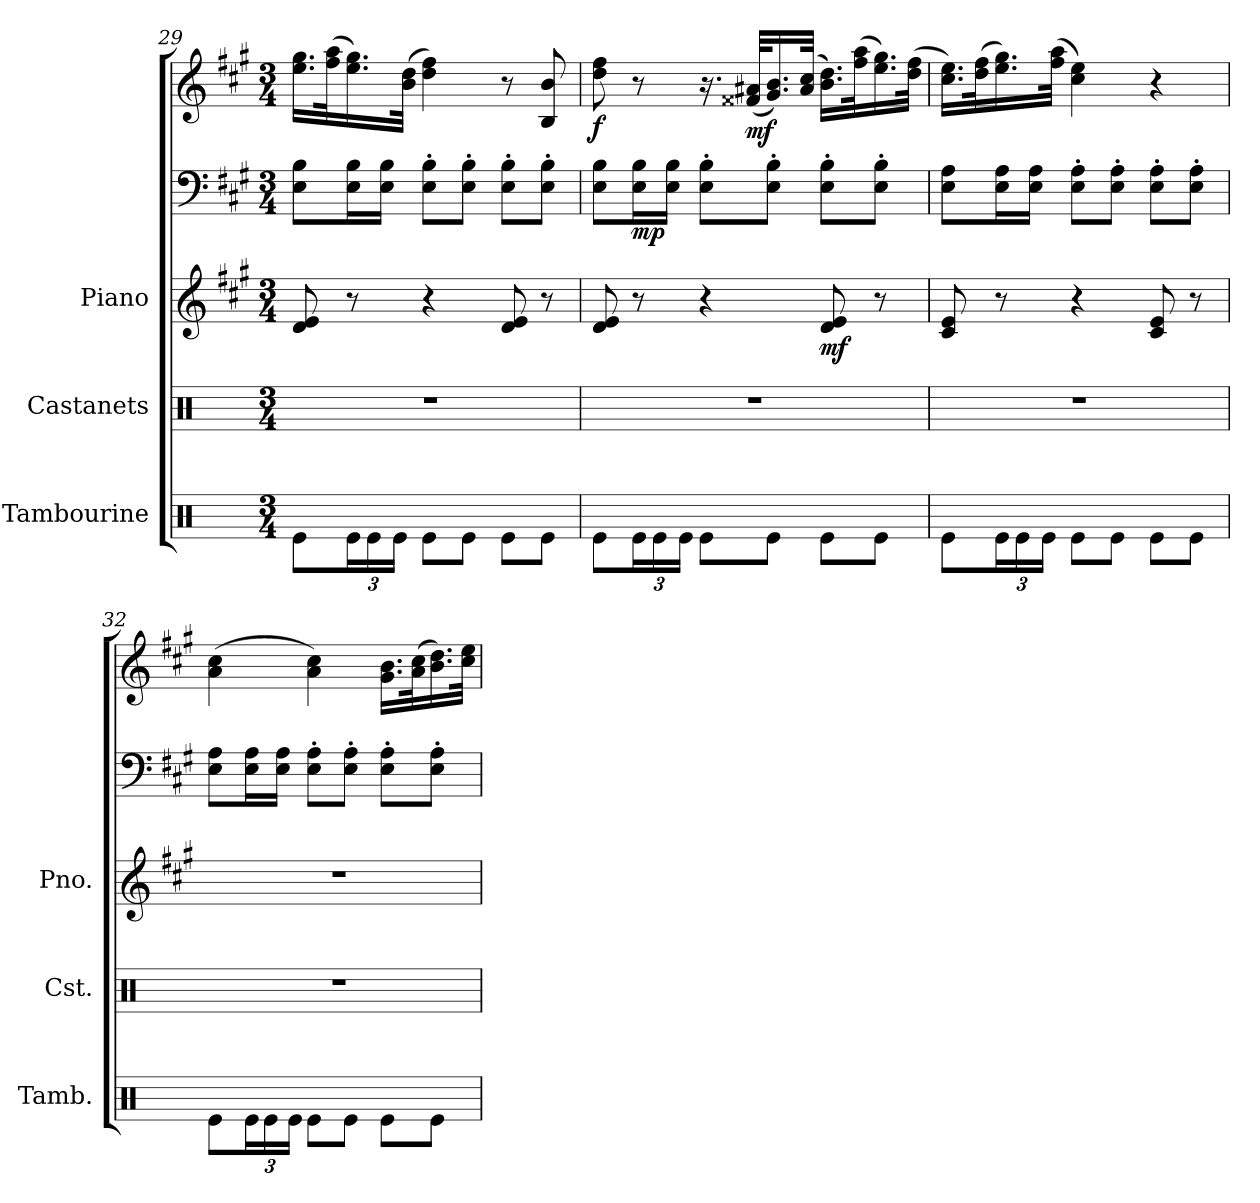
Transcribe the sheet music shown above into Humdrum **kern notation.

**kern	**kern	**kern	**kern	**kern	**dynam
*part3	*part2	*part1	*part1	*part1	*part1
*staff5	*staff4	*staff3	*staff2	*staff1	*staff1/2/3
*I"Tambourine	*I"Castanets	*I"Piano	*	*	*
*I'Tamb.	*I'Cst.	*I'Pno.	*	*	*
*clefX	*clefX	*clefG2	*clefF4	*clefG2	*
*k[]	*k[]	*k[f#c#g#]	*k[f#c#g#]	*k[f#c#g#]	*
*M3/4	*M3/4	*M3/4	*M3/4	*M3/4	*
=29	=29	=29	=29	=29	=29
8Re\L	2.r	8d/ 8e/	8E\ 8B\L	16.ee\ 16.gg#\LL	.
.	.	.	.	(>32ff#\ 32aa\K	.
*Xbrackettup	*	*	*	*	*
24Re\L	.	8r	16E\ 16B\L	16.ee\ 16.gg#\)	.
24Re\	.	.	.	.	.
.	.	.	16E\ 16B\JJ	.	.
24Re\JJ	.	.	.	.	.
.	.	.	.	(>32b\ 32dd\JJk	.
8Re\L	.	4r	8E\' 8B\'L	4dd\ 4ff#\)	.
8Re\J	.	.	8E\' 8B\'J	.	.
8Re\L	.	8d/ 8e/	8E\' 8B\'L	8r	.
8Re\J	.	8r	8E\' 8B\'J	8B/ 8b/	.
=30	=30	=30	=30	=30	=30
!	!	!	!	!	!LO:DY:b
8Re\L	2.r	8d/ 8e/	8E\ 8B\L	8dd\ 8ff#\	f
!	!	!	!	!	!LO:DY:b=2
24Re\L	.	8r	16E\ 16B\L	8r	mp
24Re\	.	.	.	.	.
.	.	.	16E\ 16B\JJ	.	.
24Re\JJ	.	.	.	.	.
8Re\L	.	4r	8E\' 8B\'L	16.r	.
!	!	!	!	!	!LO:DY:b
.	.	.	.	(<32f##X/ 32a#X/KLL	mf
8Re\J	.	.	8E\' 8B\'J	16.g#/ 16.b/)	.
.	.	.	.	(>32a#/ 32cc#/JJk	.
!	!	!	!	!	!LO:DY:b=3
8Re\L	.	8d/ 8e/	8E\' 8B\'L	16.b\ 16.dd\LL)	mf
.	.	.	.	(>32ff#\ 32aa\K	.
8Re\J	.	8r	8E\' 8B\'J	16.ee\ 16.gg#\)	.
.	.	.	.	(>32dd\ 32ff#\JJk	.
=31	=31	=31	=31	=31	=31
8Re\L	2.r	8c#/ 8e/	8E\ 8A\L	16.cc#\ 16.ee\LL)	.
.	.	.	.	(>32dd\ 32ff#\K	.
24Re\L	.	8r	16E\ 16A\L	16.ee\ 16.gg#\)	.
24Re\	.	.	.	.	.
.	.	.	16E\ 16A\JJ	.	.
24Re\JJ	.	.	.	.	.
.	.	.	.	(>32ff#\ 32aa\JJk	.
8Re\L	.	4r	8E\' 8A\'L	4cc#\ 4ee\)	.
8Re\J	.	.	8E\' 8A\'J	.	.
8Re\L	.	8c#/ 8e/	8E\' 8A\'L	4r	.
8Re\J	.	8r	8E\' 8A\'J	.	.
!!LO:LB:g=z
=32	=32	=32	=32	=32	=32
8Re\L	2.r	2.r	8E\ 8A\L	(>4a\ 4cc#\	.
24Re\L	.	.	16E\ 16A\L	.	.
24Re\	.	.	.	.	.
.	.	.	16E\ 16A\JJ	.	.
24Re\JJ	.	.	.	.	.
8Re\L	.	.	8E\' 8A\'L	4a\ 4cc#\)	.
8Re\J	.	.	8E\' 8A\'J	.	.
8Re\L	.	.	8E\' 8A\'L	16.g#\ 16.b\LL	.
.	.	.	.	(>32a\ 32cc#\K	.
8Re\J	.	.	8E\' 8A\'J	16.b\ 16.dd\)	.
.	.	.	.	32cc#\ 32ee\JJk	.
=	=	=	=	=	=
*-	*-	*-	*-	*-	*-
